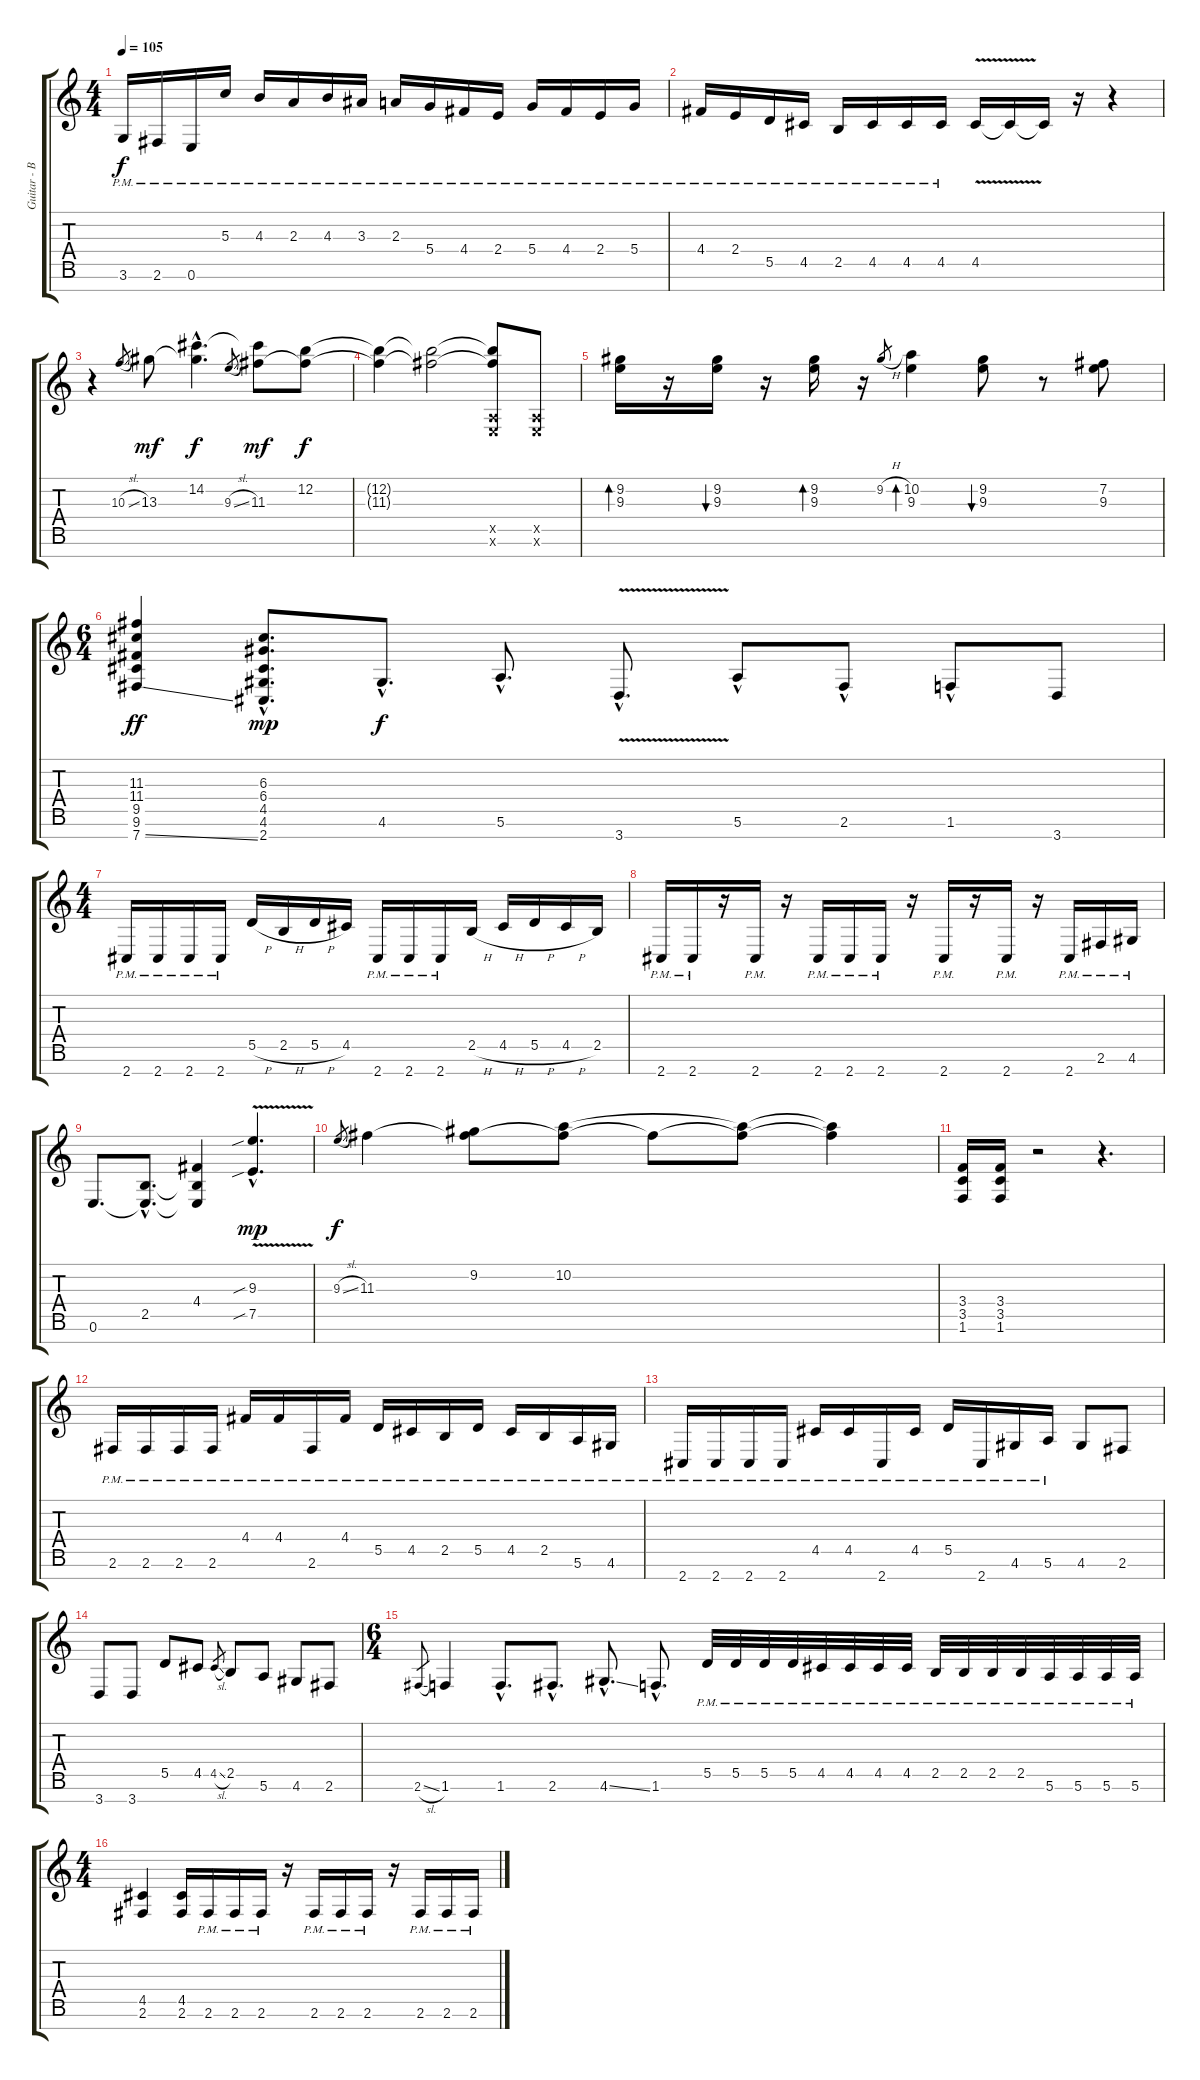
\track ("Guitar - Base" "Guitar - B") {instrument distortionguitar}
\staff {score tabs}
\tuning (E4 B3 G3 D3 A2 E2 B1) {hide}
\ts (4 4)
\tempo 105
\clef g2
\ks c
3.6{pm}.16{dy f} 2.6{pm}.16 0.6{pm}.16 5.3{pm}.16 4.3{pm}.16 2.3{pm}.16 4.3{pm}.16 3.3{pm}.16 2.3{pm}.16 5.4{pm}.16 4.4{pm}.16 2.4{pm}.16 5.4{pm}.16 4.4{pm}.16 2.4{pm}.16 5.4{pm}.16 |
4.4{pm}.16 2.4{pm}.16 5.5{pm}.16 4.5{pm}.16 2.5{pm}.16 4.5{pm}.16 4.5{pm}.16 4.5{pm}.16 4.5{v}.16 4.5{t}.16 4.5{t}.16 r.16 r.4 |
r.4{volume 8} 10.3{sl}.8{gr} 13.3.8{dy mf} (14.2 13.3{hac t}).4{d dy f} 9.3{sl}.8{gr} (14.2{t} 11.3).8{dy mf} (12.2 11.3{t}).8{dy f} |
(12.2{t} 11.3{t}).4 (12.2{t} 11.3{t}).2 (12.2{t} 11.3{t} 0.5{x} 0.6{x}).8 (0.5{x} 0.6{x}).8 |
(9.2 9.3).16{bd 60} r.16 (9.2 9.3).16{bu 60} r.16 (9.2 9.3).16{bd 60} r.16 9.2{h}.8{gr} (10.2 9.3).4{bd 60} (9.2 9.3).8{bu 60} r.8 (7.2 9.3).8 |
\ts (6 4)
(11.3 11.4 9.5 9.6 7.7{ss}).4{dy ff volume 10} (6.3{hac} 6.4{hac} 4.5{hac} 4.6{hac} 2.7{hac}).8{d dy mp} 4.6{hac}.8{d dy f} 5.6{hac}.8{d} 3.7{v hac}.8{d} 5.6{hac}.8 2.6{hac}.8 1.6{hac}.8 3.7.8 |
\ts (4 4)
2.7{pm}.16{volume 12} 2.7{pm}.16 2.7{pm}.16 2.7{pm}.16 5.5{h}.16 2.5{h}.16 5.5{h}.16 4.5.16 2.7{pm}.16 2.7{pm}.16 2.7{pm}.16 2.5{h}.16 4.5{h}.16 5.5{h}.16 4.5{h}.16 2.5.16 |
2.7{pm}.16 2.7{pm}.16 r.16 2.7{pm}.16 r.16 2.7{pm}.16 2.7{pm}.16 2.7{pm}.16 r.16 2.7{pm}.16 r.16 2.7{pm}.16 r.16 2.7{pm}.16 2.6{pm}.16 4.6{pm}.16 |
0.6.8{d} (2.5 0.6{hac t}).8{d} (4.4 2.5{t} 0.6{t}).4 (9.3{v sib hac} 7.5{sib hac}).4{d dy mp} |
9.3{sl}.8{gr dy f} 11.3.4{volume 8} (9.2 11.3{t}).8 (10.2 11.3{t}).8 11.3{t}.8 (10.2{t} 11.3{t}).8 (10.2{t} 11.3{t}).4 |
(3.4 3.5 1.6).16 (3.4 3.5 1.6).16 r.2 r.4{d} |
2.6{pm}.16{volume 10} 2.6{pm}.16 2.6{pm}.16 2.6{pm}.16 4.4{pm}.16 4.4{pm}.16 2.6{pm}.16 4.4{pm}.16 5.5{pm}.16 4.5{pm}.16 2.5{pm}.16 5.5{pm}.16 4.5{pm}.16 2.5{pm}.16 5.6{pm}.16 4.6{pm}.16 |
2.7{pm}.16 2.7{pm}.16 2.7{pm}.16 2.7{pm}.16 4.5{pm}.16 4.5{pm}.16 2.7{pm}.16 4.5{pm}.16 5.5{pm}.16 2.7{pm}.16 4.6{pm}.16 5.6{pm}.16 4.6.8 2.6.8 |
3.7.8{volume 10} 3.7.8 5.5.8 4.5.8 4.5{sl}.8{gr} 2.5.8 5.6.8 4.6.8 2.6.8 |
\ts (6 4)
2.6{sl}.8{gr} 1.6.4 1.6{hac}.8{d} 2.6{hac}.8{d} 4.6{ss hac}.8{d} 1.6{hac}.8{d} 5.5{pm}.32 5.5{pm}.32 5.5{pm}.32 5.5{pm}.32 4.5{pm}.32 4.5{pm}.32 4.5{pm}.32 4.5{pm}.32 2.5{pm}.32 2.5{pm}.32 2.5{pm}.32 2.5{pm}.32 5.6{pm}.32 5.6{pm}.32 5.6{pm}.32 5.6{pm}.32 |
\ts (4 4)
(4.5 2.6).4 (4.5 2.6).16 2.6{pm}.16 2.6{pm}.16 2.6{pm}.16 r.16 2.6{pm}.16 2.6{pm}.16 2.6{pm}.16 r.16 2.6{pm}.16 2.6{pm}.16 2.6{pm}.16
